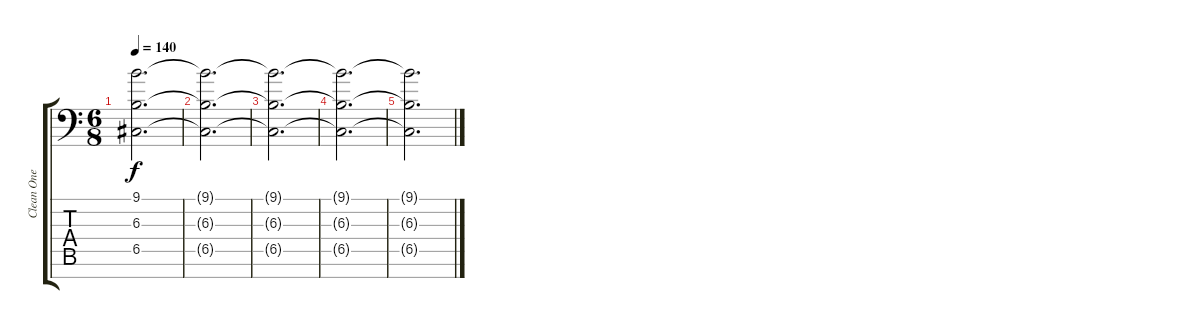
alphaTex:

\track ("Clean One" "Clean One") {instrument acousticgrandpiano}
\staff {score tabs}
\tuning (D4 A3 F3 C3 G2 D2 A1) {hide}
\ts (6 8)
\tempo 140
\clef f4
\ks c
(9.1{t} 6.3{t} 6.5{t}).2{d dy f} |
(9.1{t} 6.3{t} 6.5{t}).2{d} |
(9.1{t} 6.3{t} 6.5{t}).2{d} |
(9.1{t} 6.3{t} 6.5{t}).2{d} |
(9.1{t} 6.3{t} 6.5{t}).2{d}
